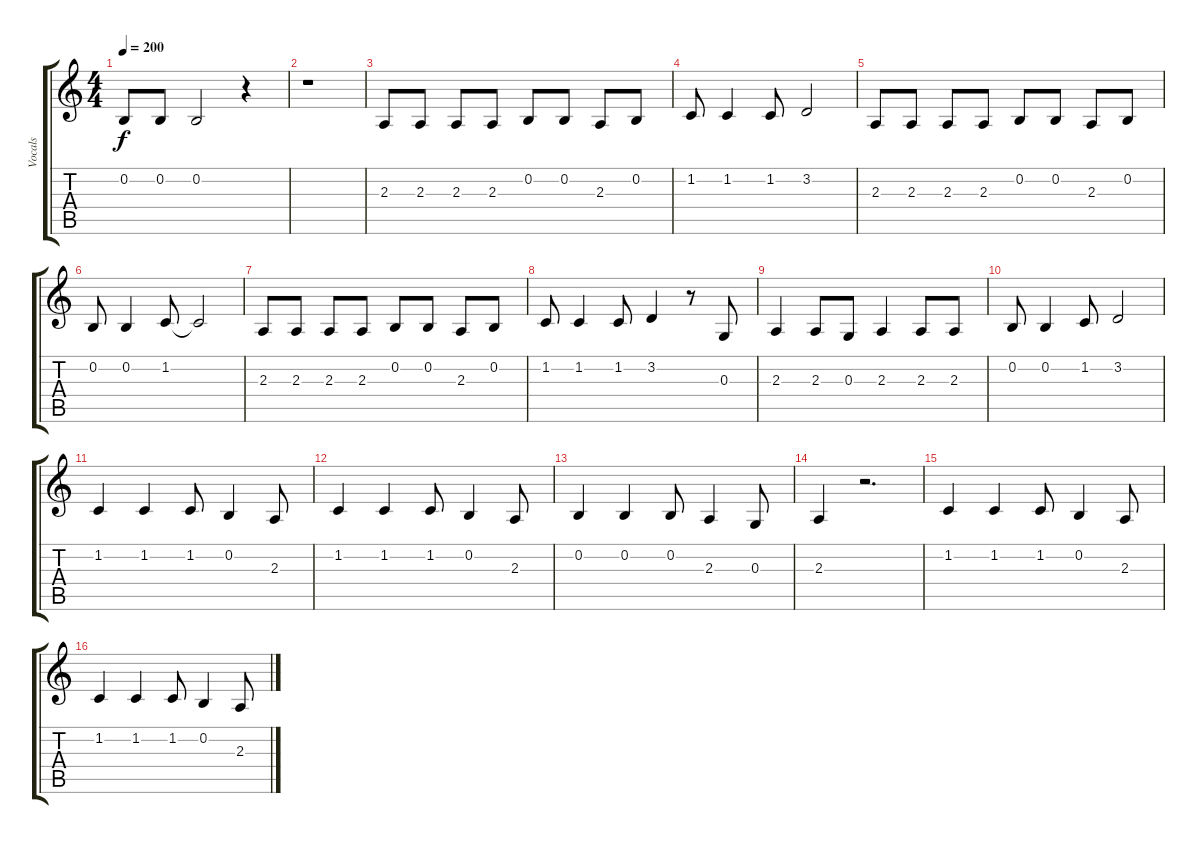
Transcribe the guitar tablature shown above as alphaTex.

\track ("Vocals" "Vocals") {instrument flute}
\staff {score tabs}
\tuning (E4 B3 G3 D3 A2 E2) {hide}
\ts (4 4)
\tempo 200
\clef g2
\ks c
0.2.8{dy f} 0.2.8 0.2.2 r.4 |
r.1 |
2.3.8 2.3.8 2.3.8 2.3.8 0.2.8 0.2.8 2.3.8 0.2.8 |
1.2.8 1.2.4 1.2.8 3.2.2 |
2.3.8 2.3.8 2.3.8 2.3.8 0.2.8 0.2.8 2.3.8 0.2.8 |
0.2.8 0.2.4 1.2.8 1.2{t}.2 |
2.3.8 2.3.8 2.3.8 2.3.8 0.2.8 0.2.8 2.3.8 0.2.8 |
1.2.8 1.2.4 1.2.8 3.2.4 r.8 0.3.8 |
2.3.4 2.3.8 0.3.8 2.3.4 2.3.8 2.3.8 |
0.2.8 0.2.4 1.2.8 3.2.2 |
1.2.4 1.2.4 1.2.8 0.2.4 2.3.8 |
1.2.4 1.2.4 1.2.8 0.2.4 2.3.8 |
0.2.4 0.2.4 0.2.8 2.3.4 0.3.8 |
2.3.4 r.2{d} |
1.2.4 1.2.4 1.2.8 0.2.4 2.3.8 |
1.2.4 1.2.4 1.2.8 0.2.4 2.3.8
